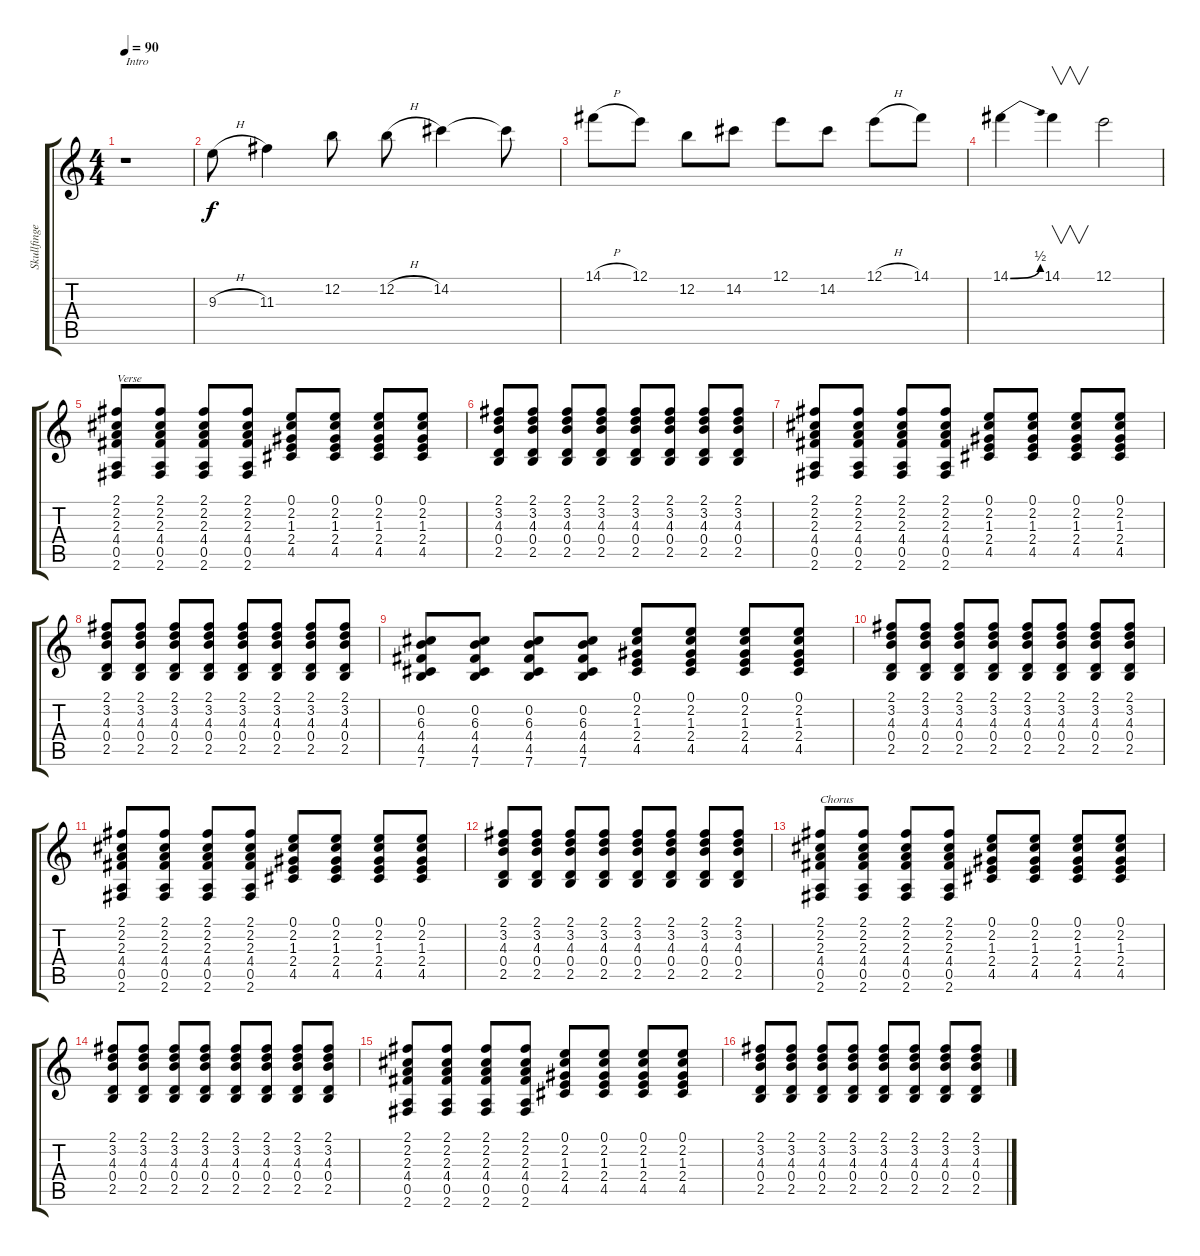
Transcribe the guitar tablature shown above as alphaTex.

\track ("Skullfinger" "Skullfinge") {instrument electricguitarclean}
\staff {score tabs}
\tuning (E4 B3 G3 D3 A2 E2) {hide}
\ts (4 4)
\tempo 90
\clef g2
\ks c
r.1{txt "Intro" dy f instrument electricguitarclean} |
9.3{h}.8 11.3.4 12.2.8 12.2{h}.8 14.2.4 14.2{t}.8 |
14.1{h}.8 12.1.8 12.2.8 14.2.8 12.1.8 14.2.8 12.1{h}.8 14.1.8 |
14.1{be (bend 0 0 60 2)}.4 14.1.4{v} 12.1.2 |
(2.1 2.2 2.3 4.4 0.5 2.6).8{txt "Verse"} (2.1 2.2 2.3 4.4 0.5 2.6).8 (2.1 2.2 2.3 4.4 0.5 2.6).8 (2.1 2.2 2.3 4.4 0.5 2.6).8 (0.1 2.2 1.3 2.4 4.5).8 (0.1 2.2 1.3 2.4 4.5).8 (0.1 2.2 1.3 2.4 4.5).8 (0.1 2.2 1.3 2.4 4.5).8 |
(2.1 3.2 4.3 0.4 2.5).8 (2.1 3.2 4.3 0.4 2.5).8 (2.1 3.2 4.3 0.4 2.5).8 (2.1 3.2 4.3 0.4 2.5).8 (2.1 3.2 4.3 0.4 2.5).8 (2.1 3.2 4.3 0.4 2.5).8 (2.1 3.2 4.3 0.4 2.5).8 (2.1 3.2 4.3 0.4 2.5).8 |
(2.1 2.2 2.3 4.4 0.5 2.6).8 (2.1 2.2 2.3 4.4 0.5 2.6).8 (2.1 2.2 2.3 4.4 0.5 2.6).8 (2.1 2.2 2.3 4.4 0.5 2.6).8 (0.1 2.2 1.3 2.4 4.5).8 (0.1 2.2 1.3 2.4 4.5).8 (0.1 2.2 1.3 2.4 4.5).8 (0.1 2.2 1.3 2.4 4.5).8 |
(2.1 3.2 4.3 0.4 2.5).8 (2.1 3.2 4.3 0.4 2.5).8 (2.1 3.2 4.3 0.4 2.5).8 (2.1 3.2 4.3 0.4 2.5).8 (2.1 3.2 4.3 0.4 2.5).8 (2.1 3.2 4.3 0.4 2.5).8 (2.1 3.2 4.3 0.4 2.5).8 (2.1 3.2 4.3 0.4 2.5).8 |
(0.2 6.3 4.4 4.5 7.6).8 (0.2 6.3 4.4 4.5 7.6).8 (0.2 6.3 4.4 4.5 7.6).8 (0.2 6.3 4.4 4.5 7.6).8 (0.1 2.2 1.3 2.4 4.5).8 (0.1 2.2 1.3 2.4 4.5).8 (0.1 2.2 1.3 2.4 4.5).8 (0.1 2.2 1.3 2.4 4.5).8 |
(2.1 3.2 4.3 0.4 2.5).8 (2.1 3.2 4.3 0.4 2.5).8 (2.1 3.2 4.3 0.4 2.5).8 (2.1 3.2 4.3 0.4 2.5).8 (2.1 3.2 4.3 0.4 2.5).8 (2.1 3.2 4.3 0.4 2.5).8 (2.1 3.2 4.3 0.4 2.5).8 (2.1 3.2 4.3 0.4 2.5).8 |
(2.1 2.2 2.3 4.4 0.5 2.6).8 (2.1 2.2 2.3 4.4 0.5 2.6).8 (2.1 2.2 2.3 4.4 0.5 2.6).8 (2.1 2.2 2.3 4.4 0.5 2.6).8 (0.1 2.2 1.3 2.4 4.5).8 (0.1 2.2 1.3 2.4 4.5).8 (0.1 2.2 1.3 2.4 4.5).8 (0.1 2.2 1.3 2.4 4.5).8 |
(2.1 3.2 4.3 0.4 2.5).8 (2.1 3.2 4.3 0.4 2.5).8 (2.1 3.2 4.3 0.4 2.5).8 (2.1 3.2 4.3 0.4 2.5).8 (2.1 3.2 4.3 0.4 2.5).8 (2.1 3.2 4.3 0.4 2.5).8 (2.1 3.2 4.3 0.4 2.5).8 (2.1 3.2 4.3 0.4 2.5).8 |
(2.1 2.2 2.3 4.4 0.5 2.6).8{txt "Chorus"} (2.1 2.2 2.3 4.4 0.5 2.6).8 (2.1 2.2 2.3 4.4 0.5 2.6).8 (2.1 2.2 2.3 4.4 0.5 2.6).8 (0.1 2.2 1.3 2.4 4.5).8 (0.1 2.2 1.3 2.4 4.5).8 (0.1 2.2 1.3 2.4 4.5).8 (0.1 2.2 1.3 2.4 4.5).8 |
(2.1 3.2 4.3 0.4 2.5).8 (2.1 3.2 4.3 0.4 2.5).8 (2.1 3.2 4.3 0.4 2.5).8 (2.1 3.2 4.3 0.4 2.5).8 (2.1 3.2 4.3 0.4 2.5).8 (2.1 3.2 4.3 0.4 2.5).8 (2.1 3.2 4.3 0.4 2.5).8 (2.1 3.2 4.3 0.4 2.5).8 |
(2.1 2.2 2.3 4.4 0.5 2.6).8 (2.1 2.2 2.3 4.4 0.5 2.6).8 (2.1 2.2 2.3 4.4 0.5 2.6).8 (2.1 2.2 2.3 4.4 0.5 2.6).8 (0.1 2.2 1.3 2.4 4.5).8 (0.1 2.2 1.3 2.4 4.5).8 (0.1 2.2 1.3 2.4 4.5).8 (0.1 2.2 1.3 2.4 4.5).8 |
(2.1 3.2 4.3 0.4 2.5).8 (2.1 3.2 4.3 0.4 2.5).8 (2.1 3.2 4.3 0.4 2.5).8 (2.1 3.2 4.3 0.4 2.5).8 (2.1 3.2 4.3 0.4 2.5).8 (2.1 3.2 4.3 0.4 2.5).8 (2.1 3.2 4.3 0.4 2.5).8 (2.1 3.2 4.3 0.4 2.5).8
